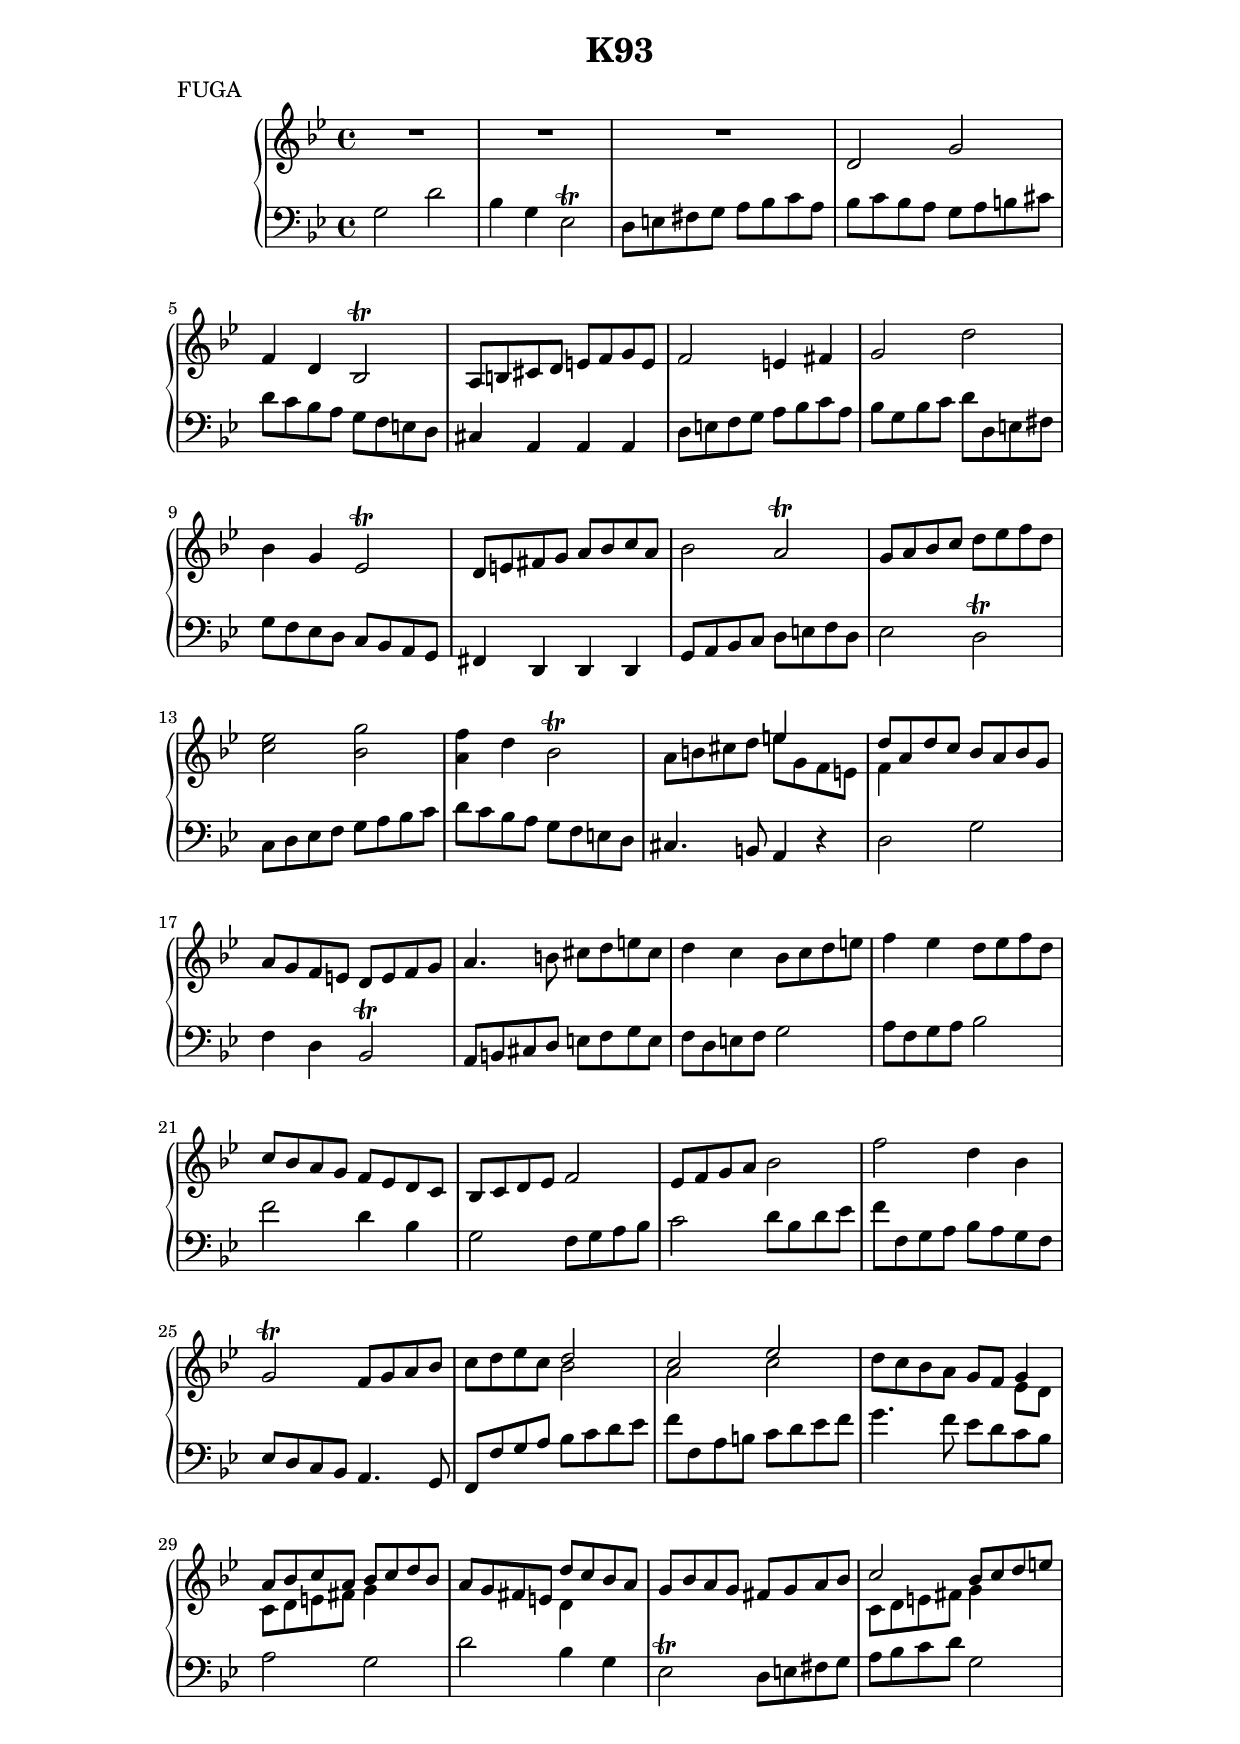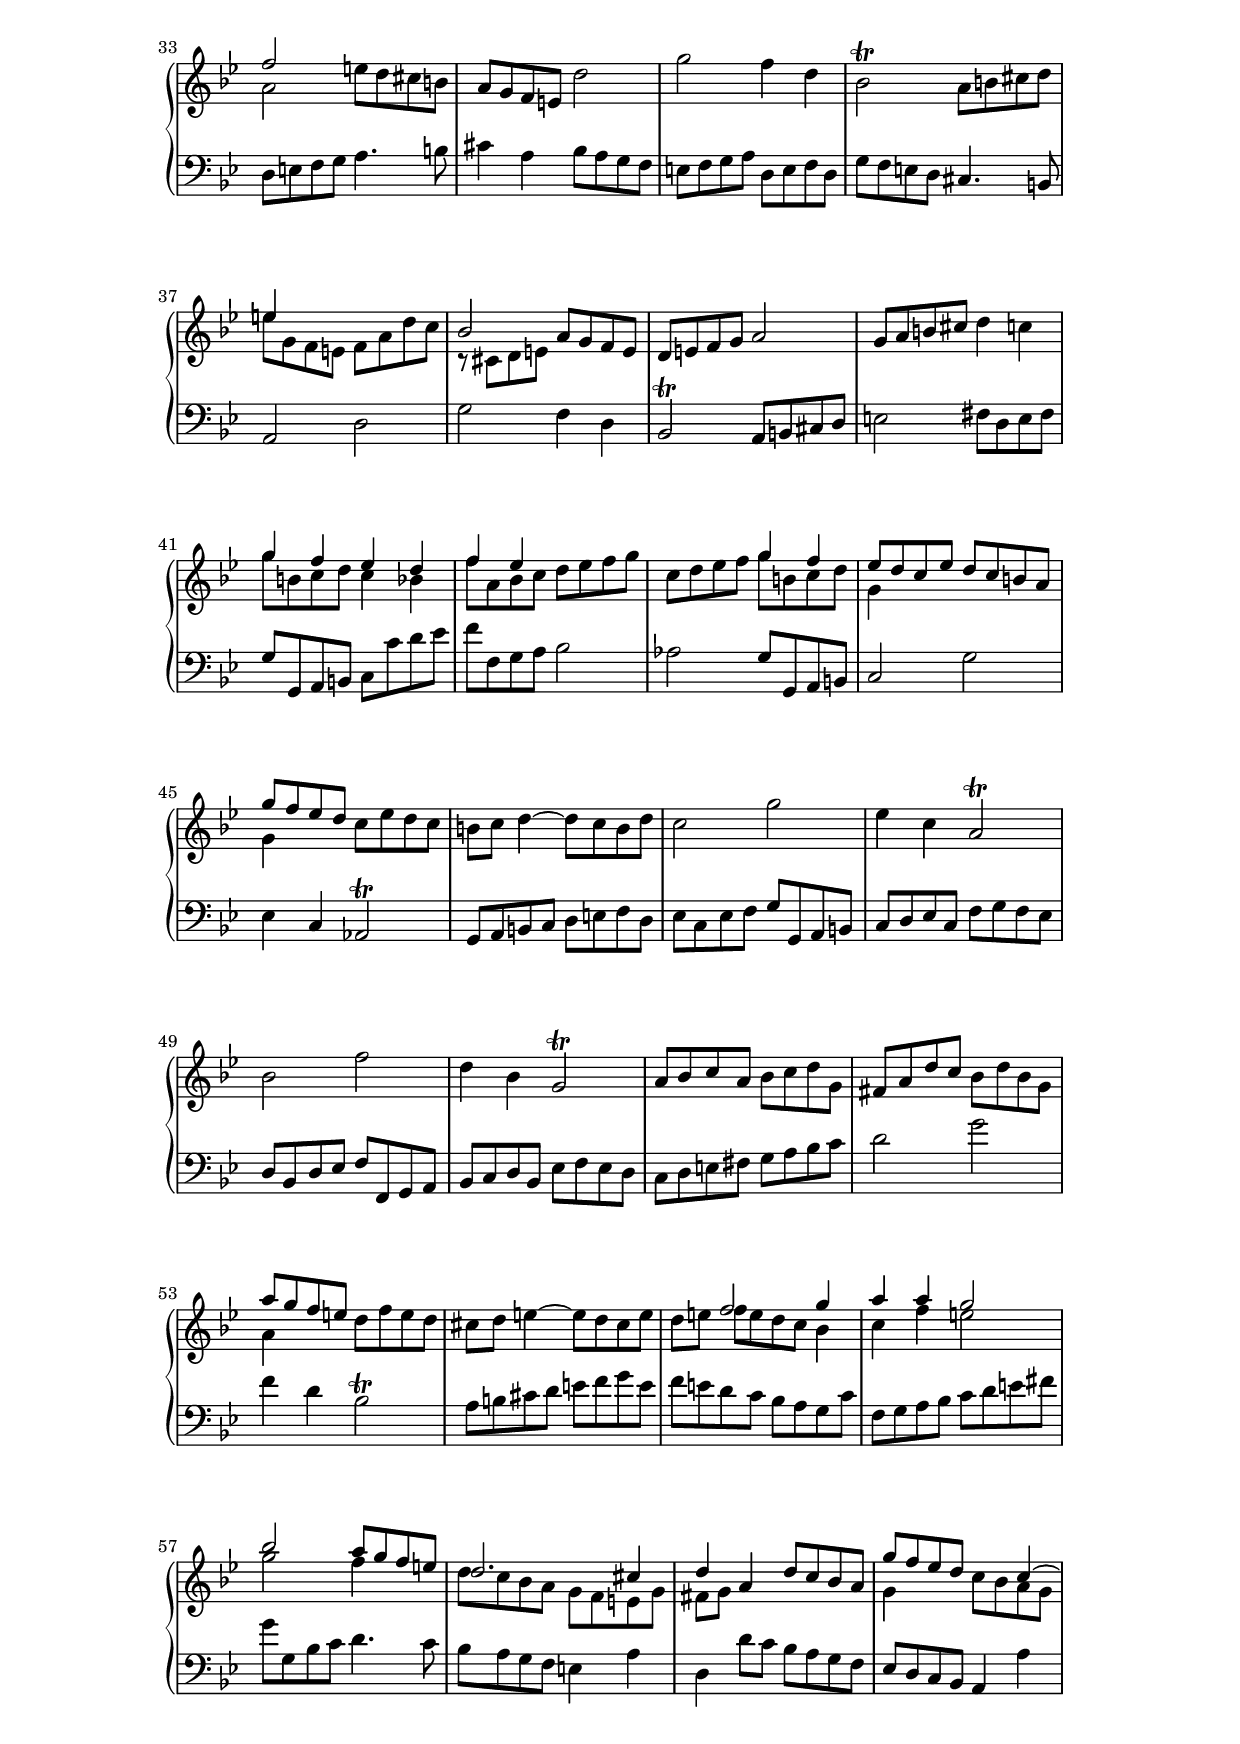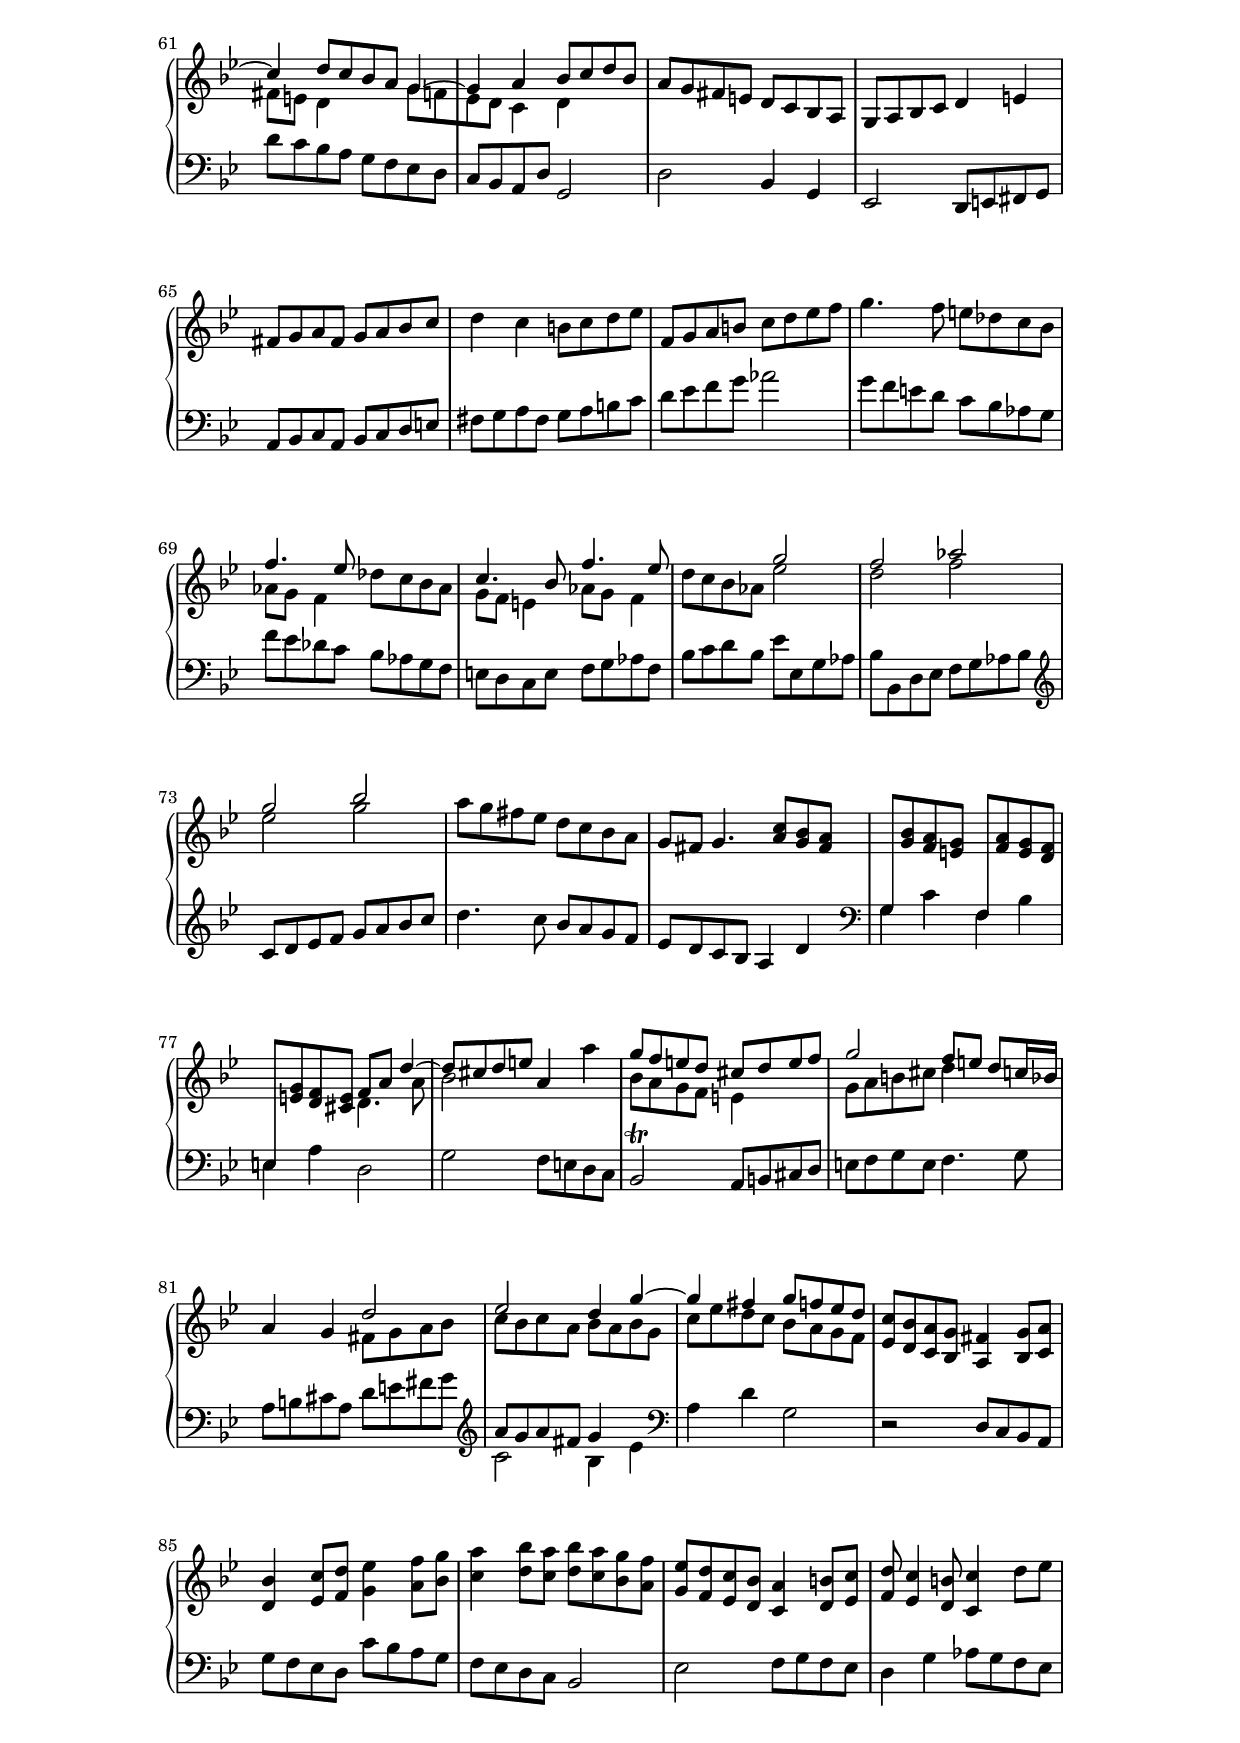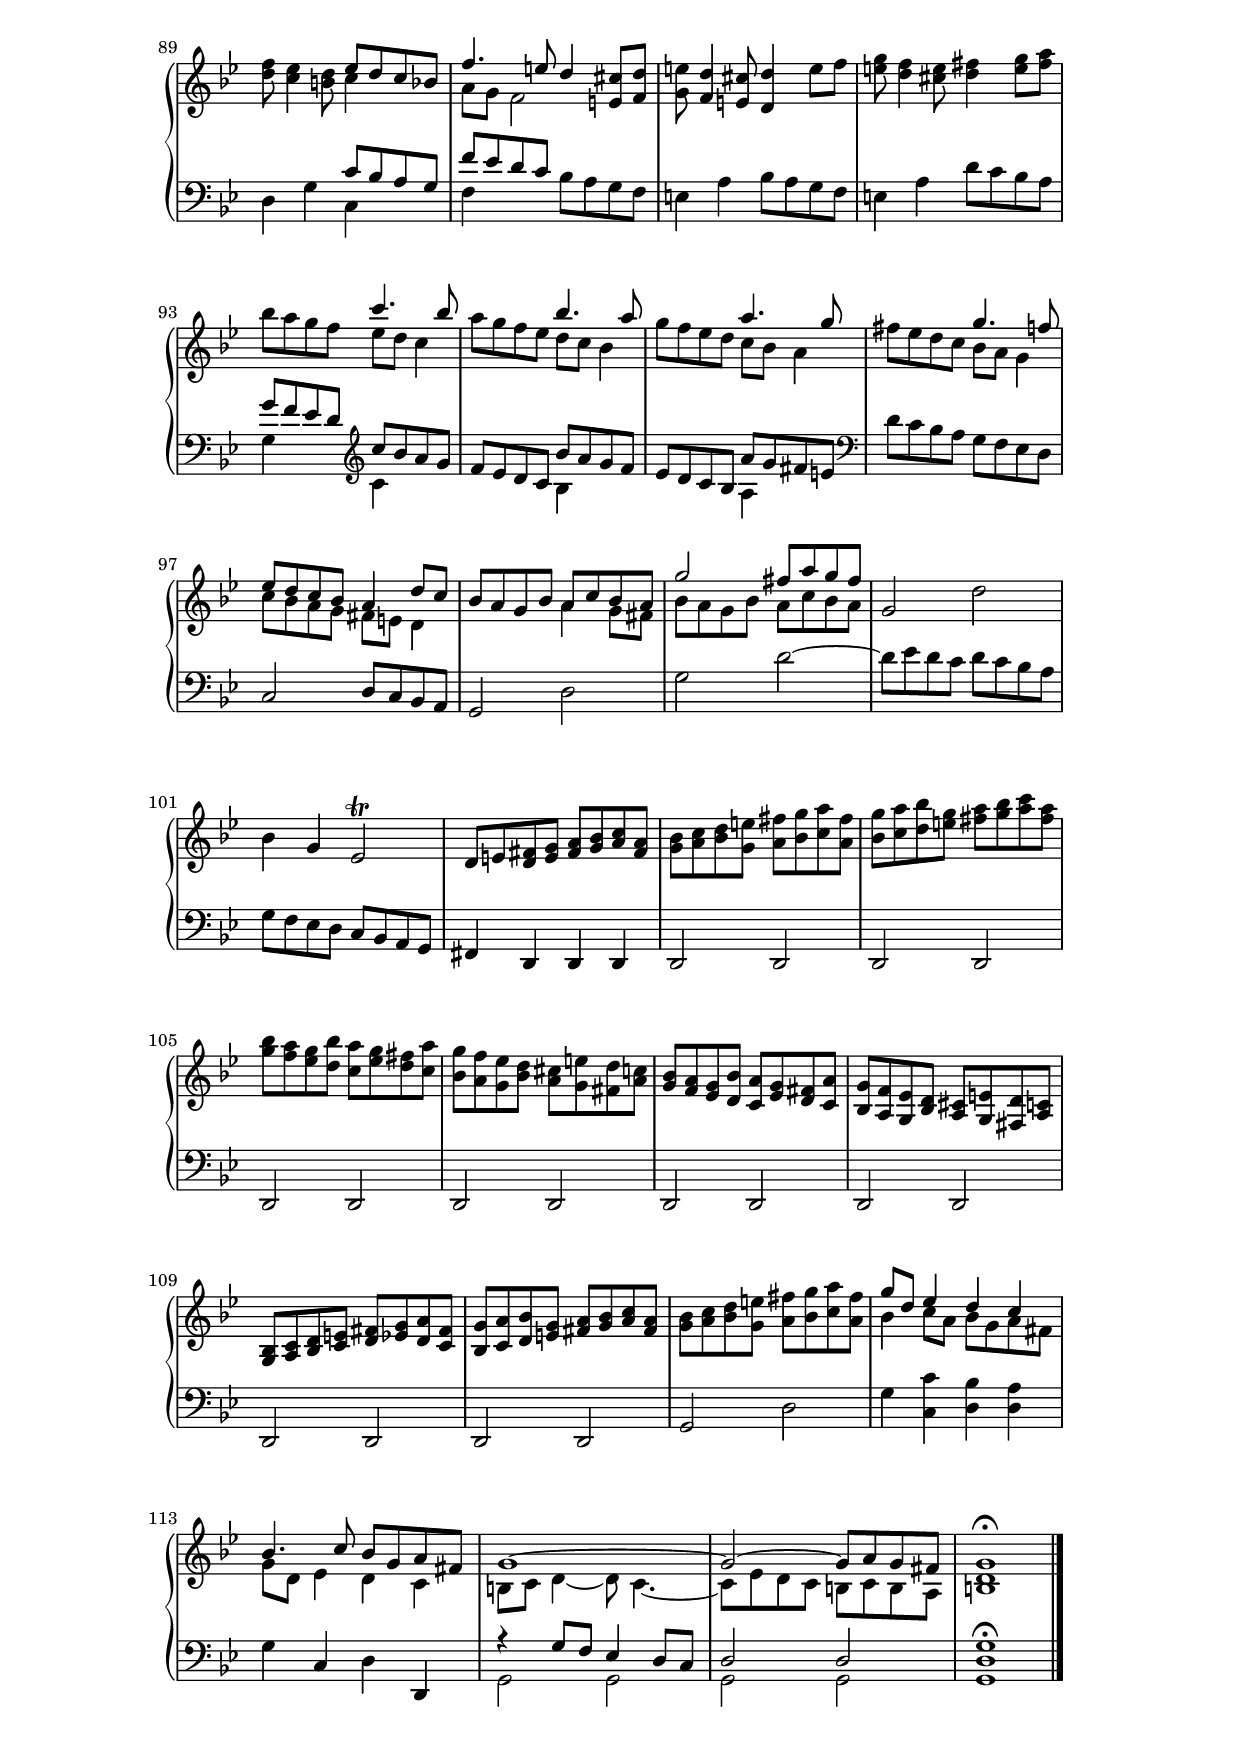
\version "2.18.2"
\version "2.18.2"

global = {
  \key g \minor
  \time 4/4
}

rightOne = \relative c' {
  \global
  
  R1*3 | d2 g | f4 d bes2-\trill | a8 b cis d e f g e | f2 e4 fis | g2 d' |
  bes4 g ees2-\trill | d8 e fis g a bes c a | bes2 a-\trill | g8 a bes c d ees f d | 
  <c ees>2 <bes g'> | <a f'>4 d bes2-\trill | a8 b cis d << { e4 s } \\ { e8 g, f e } >> |
  << { d'8 a d c bes a bes g } \\ { f4 s2. } >> |
  a8 g f e d e f g | a4. b8 cis d e cis | d4 c bes8 c d e | f4 ees d8 ees f d |

  c bes a g f ees d c | bes c d ees f2 | ees8 f g a bes2 | f' d4 bes |
  g2-\trill f8 g a bes | c d ees c << { d2 c ees } \\ { bes2 a c } >> |
  d8 c bes a g f << { g4 a8 bes c a bes c d bes } \\ { ees, d c d e fis g4 s }>> |
  a8 g fis e << { d'8 c bes a } \\ { d,4 s }>> | g8 bes a g fis g a bes |
  << { c2 bes8 c d e f2 } \\ { c,8 d e fis g4 s  a2 }>> e'8 d cis b |
  a g f e d'2 | g f4 d  | bes2-\trill a8 b cis d | << { e4 s2. } \\ { e8 g, f e f a d c } >> |
  << { bes2 } \\ { r8 cis, d e } >> a g f e | d e f g a2 | g8 a b cis d4 c |
  << {g'4 f ees d f ees } \\ { g8 b, c d c4 bes f'8 a, bes c} >> d ees f g |
  c, d ees f << { g4 f ees8 d c ees d c b a } \\ { g'8 b, c d g,4 s2.} >> |

  << { g'8 f ees d } \\ { g,4 s } >> c8 ees d c  | b c d4 ~ d8 c b d | c2 g' | ees4 c a2-\trill |
  bes f' | d4 bes g2-\trill | a8 bes c a bes c d g, | fis a d c bes d bes g | 
  << { a'8 g f e } \\ { a,4 s } >> d8 f e d | cis d e4 ~ e8 d cis e |
  d e << { f2 g4 a a g2} \\ { f8[ e d c] bes4 c f e2 } >> | 
  << { bes'2 a8 g f e } \\ { g2 f4 s } >> | << { d2. cis4 } \\ { d8 c bes a g f e g } >> |
  << { d'4 a4 d8 c bes a } \\ { fis8[ g] } >> |
  << { g'8 f ees d s4 c4 ~ c d8[ c bes a] g4 ~ g a bes8 c d bes } \\ 
  { g4 s c8 bes a g fis e d4 s g8[ f ees d] c4 d s } >> | a'8 g fis e d c bes a |
  g a bes c d4 e | fis8 g a fis g a bes c | d4 c b8 c d ees | f, g a b c d ees f |
  g4. f8 e des c bes |

  << { f'4. ees8 } \\ { aes,8 g f4 } >> des'8 c bes aes |
  << { c4. bes8 f'4. ees8 } \\ { g,8 f e4 aes8 g f4 } >> |
  d'8 c bes aes << { g'2 f aes g bes } \\ { ees, d f ees g } >> |
  a8 g fis ees d c bes a | g fis g4. <a c>8 <g bes> <fis a> |
  \override Beam #'auto-knee-gap = #12
  \change Staff = "left" \once \override Beam #'positions = #'(13 . 12) g,
  \change Staff = "right" <g' bes> <f a> <e g> 
  \change Staff = "left"\once \override Beam #'positions = #'(13 . 12) f, 
  \change Staff = "right"  <f' a> <e g> <d f> |
  \change Staff = "left" \once \override Beam #'positions = #'(13 . 12) e,
  \change Staff = "right" <e' g> <d f> <cis e> << { f a d4 ~ d8 cis d e } \\ { d,4. a'8 bes2 } >> a4 a'  |
  << { g8 f e d cis d e f } \\ { bes, a g f e4 s } >> |
  << { g'2 f8 e d c16 bes } \\ { g8 a b cis d4 s } >> |
  a4 g << { d'2 } \\ { fis,8 g a bes } >> |
  << { ees2 d4 g ~ g fis g8 f ees d } \\ { c8 bes c a bes a bes g c ees d c bes a g f } >> |
  << { c' bes a g fis4 g8 a } { ees8 d c bes a4 bes8 c } >> |
  << { bes'4 c8 d ees4 f8 g } { d,4 ees8 f g4 a8 bes } >> |
  << { a'4 bes8 a bes a g f } { c4 d8 c d c bes a } >> |
  << { ees'8 d c bes a4 b8 c } { g8 f ees d c4 d8 ees } >> |
  << {d'8 c4 b8 c4 } { f,8 ees4 d8 c4 } >> d'8 ees |
  << { f8 ees4 d8 } { d8 c4 b8 } >> << { ees8 d c bes } \\ { c4 s } >> |
  << { f4. e8 d4 } \\ { a8 g f2 } >> << { cis'8 d } { e, f } >> |
  << { e'8 d4 cis8 d4 } { g,8 f4 e8 d4 } >> e'8 f |
  << { g8 f4 e8 fis4 g8 a } { e8 d4 cis8 d4 e8 fis } >> |

  bes8 a g f << { c'4. bes8 } \\ { ees,8 d c4 } >> | 
  a'8 g f ees << { bes'4. a8 } \\ { d,8 c bes4 } >> | 
  g'8 f ees d << { a'4. g8 } \\ { c,8 bes a4 } >> | 
  fis'8 ees d c << { g'4. f8 } \\ { bes,8 a g4 } >> | 
  
  << { ees'8 d c bes a4 d8 c } \\ { c8 bes a g fis e d4 } >> | 
  bes'8 a g bes << { a8 c bes a } \\ { a4 g8 fis } >> | 
  << { g'2 fis8 a g fis } \\ { bes,8 a g bes a c bes a } >> | 
  g2 d' | 
  
  bes4 g ees2-\trill | 
  << { d8 e fis g a bes c a } { s8 s d, e fis g a fis } >> | 
  << { bes c d e fis g a fis } { g, a bes g a bes c a } >> | 
  << { g' a bes g a bes c a } { bes, c d e fis g a fis } >> | 
  
  << { bes a g bes a g fis a } { g f ees d c ees d c } >> | 
  << { g' f ees d cis e d c } { bes a g bes a g fis a } >> | 
  << { bes a g bes a g fis a } { g f ees d c ees d c } >> | 
  << { g' f ees d cis e d c } { bes a g bes a g fis a } >> | 
  
  << { bes c d e fis g a fis } { g, a bes c d ees d c } >> | 
  << { g' a bes g a bes c a  } { bes, c d e fis g a fis } >> | 
  << { bes c d e fis g a fis } { g, a bes g a bes c a } >> | 
  << { g'8 d ees4 d c } \\ { bes4 c8 a bes g a fis } >> | 
  
  << { bes4. c8 bes g a fis } \\ { g8 d ees4 d c } >> | 
  << { g'1 ~ g2 ~ g8 a g fis } \\ { b,8 c d4 ~ d8 c4. ~ c8 ees d c b c b a } >> | 
  <b d g>1\fermata \bar "|."
}

left = \relative c' {
  \global
  
  g2 d' | bes4 g ees2-\trill | d8 e fis g a bes c a | bes c bes a g a b cis |
  d c bes a g f e d | cis4 a a a  | d8 e f g a bes c a | bes g bes c d d, e fis |
  g f ees d c bes a g | fis4 d d d | g8 a bes c d e f d | ees2 d-\trill |
  c8 d ees f g a bes c | d c bes a g f e d | cis4. b8 a4 r | d2 g |
  f4 d bes2-\trill | a8 b cis d e f g e | f d e f g2 | a8 f g a bes2 |

  f' d4 bes | g2 f8 g a bes | c2 d8 bes d ees | f f, g a bes a g f | 
  ees d c bes a4. g8 | f f'g a bes c d ees | f f, a b c d ees f | g4. f8 ees d c bes |
  a2 g | d' bes4 g | ees2-\trill d8 e fis g | a bes c d g,2 | 
  d8 e f g a4. b8 | cis4 a bes8 a g f | e f g a d, e f d | g f e d cis4. b8 | 
  a2 d | g f4 d | bes2-\trill a8 b cis d | e2 fis8 d e fis |
  g g, a b c c' d ees | f f, g a bes2 | aes g8 g, a b | c2 g' |

  ees4 c aes2-\trill | g8 a b c d e f d | ees c ees f g g, a b | c d ees c f g f ees | 
  d bes d ees f f, g a | bes c d bes ees f ees d | c d e fis g a bes c | d2 g | 
  f4 d bes2-\trill | a8 b cis d e f g e | f e d c bes a g c | f, g a bes c d e fis | 
  g g, bes c d4. c8 | bes a g f e4 a | d, d'8 c bes a g f | ees d c bes a4 a' | 
  d8 c bes a g f ees d | c bes a d g,2 | d' bes4 g | ees2 d8 e fis g | 
  a bes c a bes c d e | fis g a fis g a b c | d ees f g aes2 | g8 f e d c bes aes g |

  f' ees des c bes aes g f | e d c e f g aes f | bes c d bes ees ees, g aes | 
  bes bes, d ees f g aes bes | \clef treble c d ees f g a bes c | d4. c8 bes a g f | 
  ees d c bes a4 d | \clef bass g,4 c f, bes | e, a d,2 | g f8 e d c | bes2-\trill a8 b cis d | 
  e f g e f4. g8 | a b cis a d e fis g | \clef treble << { a8 g a fis g4 s } \\ { c,2 bes4 ees } >> | 
  \clef bass a, d g,2 | r2 d8 c bes a | g' f ees d c' bes a g  | f ees d c bes2 | 
  ees f8 g f ees | d4 g aes8 g f ees | d4 g << { c8 bes a g } \\ {c,4 s } >> | 
  << { f'8 ees d c } \\ { f,4 s } >> bes8 a g f | e4 a bes8 a g f | e4 a d8 c bes a |

  << { g'8 f ees d } \\ { g,4 } >> \clef treble << { c'8 bes a g } \\ { c,4 s } >> |
  f8 ees d c << { bes'8 a g f } \\ { bes,4 s } >> | ees8 d c bes << { a'8 g fis e } \\ { a,4 s } >> |
  \clef bass d8 c bes a g f ees d | c2 d8 c bes a | g2 d' | g d' ~ | d8 ees d c d c bes a |
  g f ees d c bes a g | fis4 d d d | d2 d2 | d2 d2 | d2 d2 | d2 d2 | d2 d2 | d2 d2 | d2 d2 | 
  d2 d2 | g d' | g4  <c, c'> <d bes'> <d a'> | g c, d d, | << { r4 g'8 f ees4 d8 c } \\ { g2 g } >> |
  << { d'2 d } \\ { g, g } >> | < g d' g>1\fermata \bar "|."
}



#(set-global-staff-size 19)

\header {
  title = "K93"
  meter = "FUGA"
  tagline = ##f
}

\paper {
  #(set-paper-size "a4")
  print-page-number = ##f
  between-system-padding = #0.1
  between-system-space = #0.1
  ragged-last-bottom = ##f
  ragged-bottom = ##f
  
  left-margin = 3 \cm
  right-margin = 3 \cm
}

\score {
  \new PianoStaff <<
    \new Staff = "right" {
        \rightOne 
     }
    \new Staff = "left" { 
      \clef bass \left 
    }
  >>
  \layout { }
}
